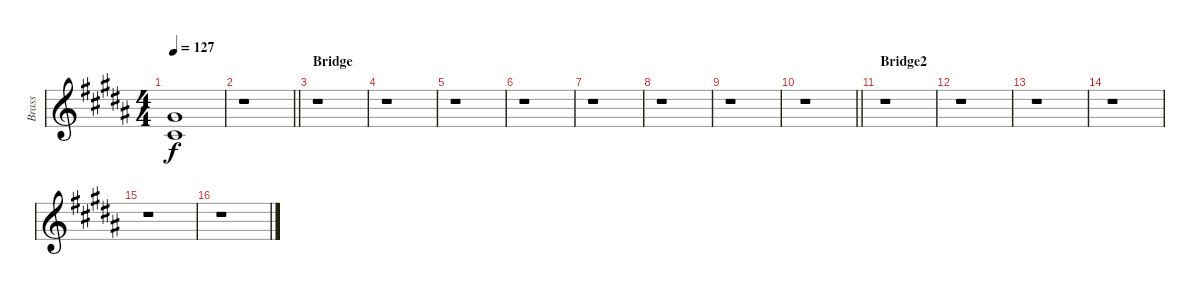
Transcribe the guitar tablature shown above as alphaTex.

\track ("Brass" "Brass") {instrument brasssection}
\staff {score}
\tuning (E4 B3 G3 D3 A2 E2) {hide}
\ts (4 4)
\tempo 127
\clef g2
\ks g#minor
(2.2{t} 13.3{t}).1{dy f volume 7} |
\barLineRight lightlight
r.1 |
\section ("" "Bridge")
r.1 |
r.1 |
r.1 |
r.1 |
r.1 |
r.1 |
r.1 |
\barLineRight lightlight
r.1 |
\section ("" "Bridge2")
r.1 |
r.1 |
r.1 |
r.1 |
r.1 |
r.1
